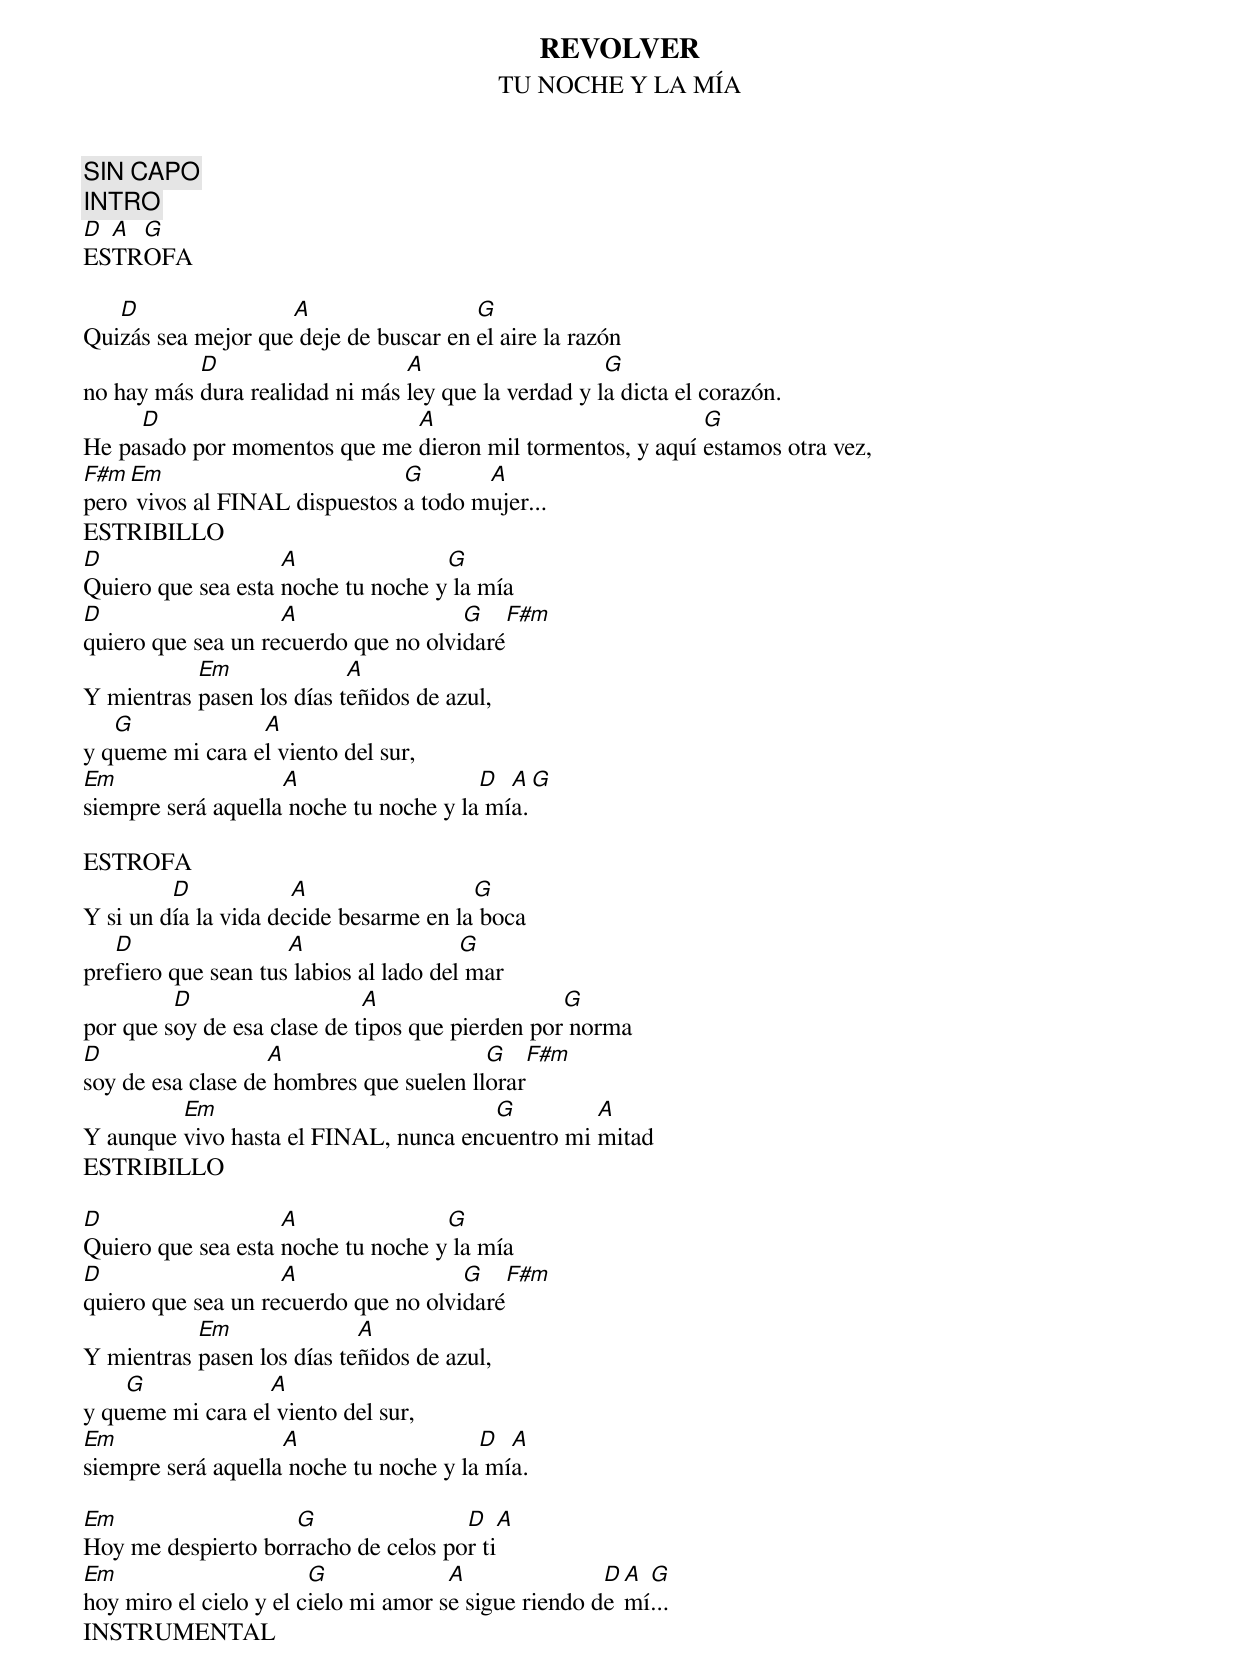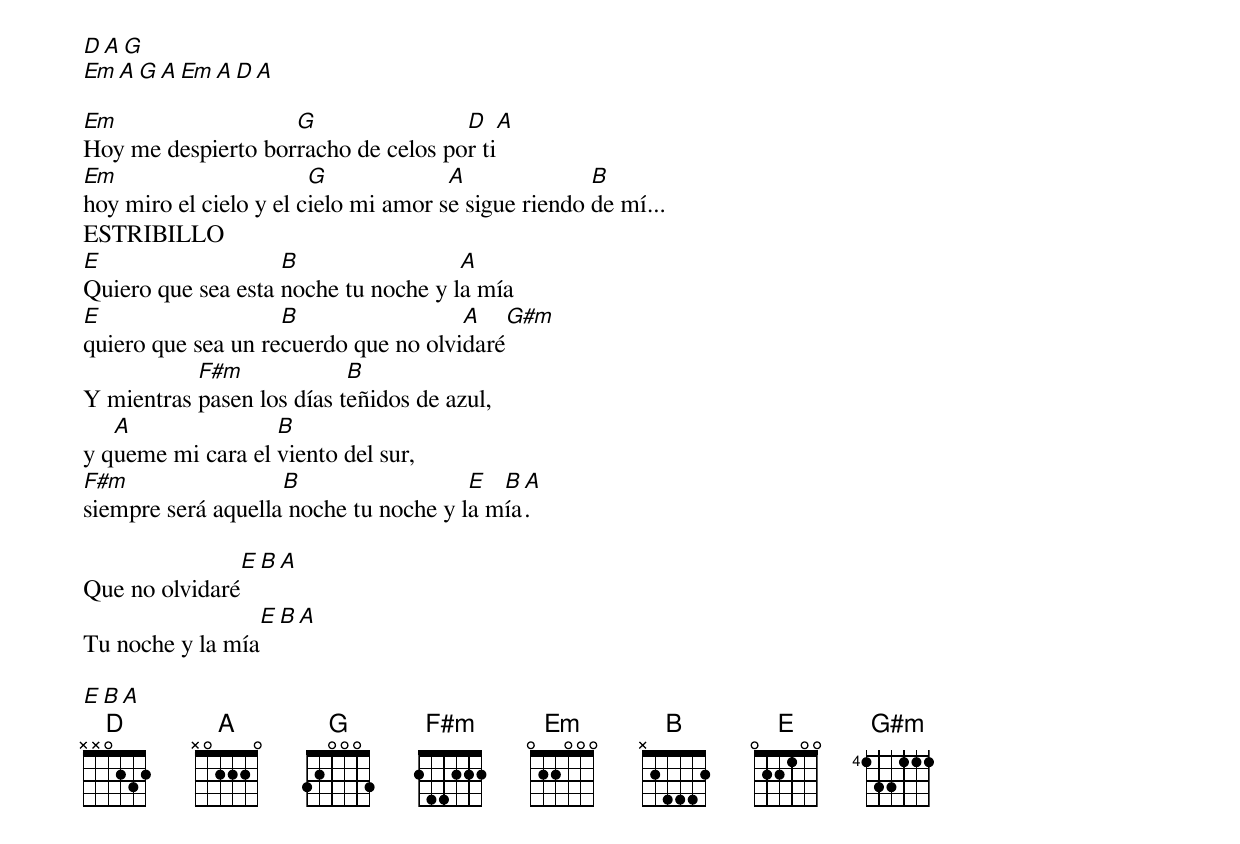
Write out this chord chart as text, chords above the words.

REVOLVER
TU NOCHE Y LA MÍA
SIN CAPO
INTRO
D A G
ESTROFA

   D                A                  G
Quizás sea mejor que deje de buscar en el aire la razón
           D                    A                    G
no hay más dura realidad ni más ley que la verdad y la dicta el corazón.
     D                        A                            G
He pasado por momentos que me dieron mil tormentos, y aquí estamos otra vez,
F#m Em                         G       A
pero vivos al FINAL dispuestos a todo mujer...
ESTRIBILLO
D                   A               G
Quiero que sea esta noche tu noche y la mía
D                   A                 G   F#m
quiero que sea un recuerdo que no olvidaré
           Em              A
Y mientras pasen los días teñidos de azul,
   G             A
y queme mi cara el viento del sur,
Em                  A                   D  A  G
siempre será aquella noche tu noche y la mía.

ESTROFA
         D            A                 G
Y si un día la vida decide besarme en la boca
   D                 A                  G
prefiero que sean tus labios al lado del mar
         D                   A                   G
por que soy de esa clase de tipos que pierden por norma
D                  A                     G   F#m
soy de esa clase de hombres que suelen llorar
         Em                            G         A
Y aunque vivo hasta el FINAL, nunca encuentro mi mitad
ESTRIBILLO

D                   A               G
Quiero que sea esta noche tu noche y la mía
D                   A                 G   F#m
quiero que sea un recuerdo que no olvidaré
           Em               A
Y mientras pasen los días teñidos de azul,
    G             A
y queme mi cara el viento del sur,
Em                  A                   D  A
siempre será aquella noche tu noche y la mía.

Em                  G                D   A
Hoy me despierto borracho de celos por ti
Em                      G             A               D A G
hoy miro el cielo y el cielo mi amor se sigue riendo de mí...
INSTRUMENTAL
D A G
Em A G A Em A D A

Em                  G                D   A
Hoy me despierto borracho de celos por ti
Em                      G             A              B
hoy miro el cielo y el cielo mi amor se sigue riendo de mí...
ESTRIBILLO
E                   B                 A
Quiero que sea esta noche tu noche y la mía
E                   B                 A   G#m
quiero que sea un recuerdo que no olvidaré
           F#m             B
Y mientras pasen los días teñidos de azul,
   A               B
y queme mi cara el viento del sur,
F#m                 B                  E  B A
siempre será aquella noche tu noche y la mía.

                 E B A
Que no olvidaré
                  E B A
Tu noche y la mía

E B A
